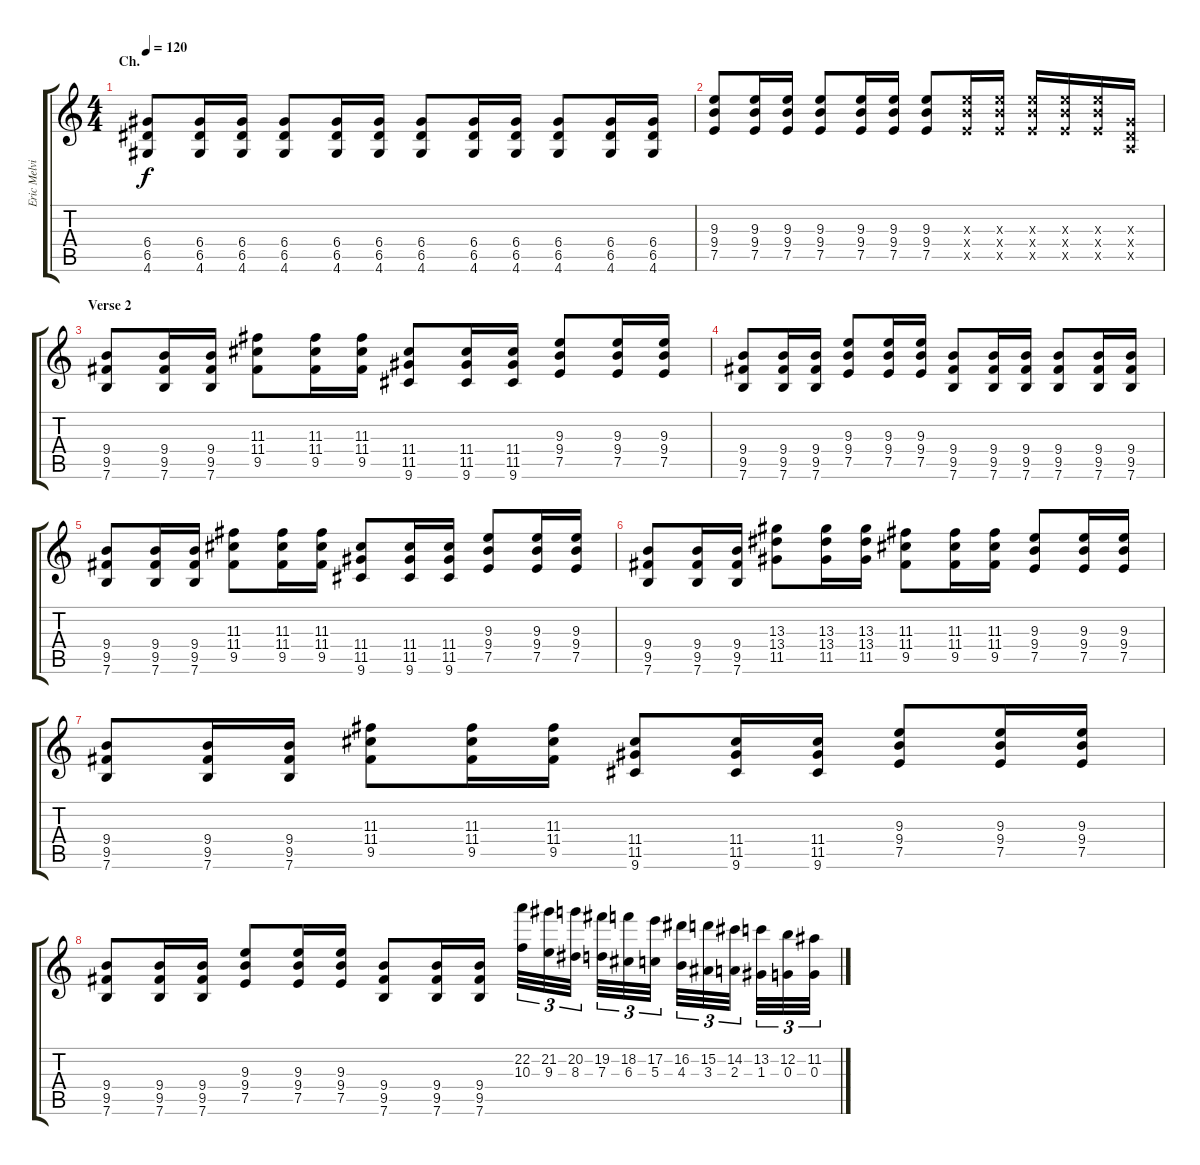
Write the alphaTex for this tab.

\track ("Eric Melvin" "Eric Melvi") {instrument overdrivenguitar}
\staff {score tabs}
\tuning (E4 B3 G3 D3 A2 E2) {hide}
\ts (4 4)
\section ("" "Ch.")
\tempo 120
\clef g2
\ks c
(6.4 6.5 4.6).8{dy f} (6.4 6.5 4.6).16 (6.4 6.5 4.6).16 (6.4 6.5 4.6).8 (6.4 6.5 4.6).16 (6.4 6.5 4.6).16 (6.4 6.5 4.6).8 (6.4 6.5 4.6).16 (6.4 6.5 4.6).16 (6.4 6.5 4.6).8 (6.4 6.5 4.6).16 (6.4 6.5 4.6).16 |
(9.3 9.4 7.5).8 (9.3 9.4 7.5).16 (9.3 9.4 7.5).16 (9.3 9.4 7.5).8 (9.3 9.4 7.5).16 (9.3 9.4 7.5).16 (9.3 9.4 7.5).8 (9.3{x} 9.4{x} 7.5{x}).16 (9.3{x} 9.4{x} 7.5{x}).16 (9.3{x} 9.4{x} 7.5{x}).16 (9.3{x} 9.4{x} 7.5{x}).16 (9.3{x} 9.4{x} 7.5{x}).16 (0.3{x} 0.4{x} 0.5{x}).16 |
\section ("" "Verse 2")
(9.4 9.5 7.6).8 (9.4 9.5 7.6).16 (9.4 9.5 7.6).16 (11.3 11.4 9.5).8 (11.3 11.4 9.5).16 (11.3 11.4 9.5).16 (11.4 11.5 9.6).8 (11.4 11.5 9.6).16 (11.4 11.5 9.6).16 (9.3 9.4 7.5).8 (9.3 9.4 7.5).16 (9.3 9.4 7.5).16 |
(9.4 9.5 7.6).8 (9.4 9.5 7.6).16 (9.4 9.5 7.6).16 (9.3 9.4 7.5).8 (9.3 9.4 7.5).16 (9.3 9.4 7.5).16 (9.4 9.5 7.6).8 (9.4 9.5 7.6).16 (9.4 9.5 7.6).16 (9.4 9.5 7.6).8 (9.4 9.5 7.6).16 (9.4 9.5 7.6).16 |
(9.4 9.5 7.6).8 (9.4 9.5 7.6).16 (9.4 9.5 7.6).16 (11.3 11.4 9.5).8 (11.3 11.4 9.5).16 (11.3 11.4 9.5).16 (11.4 11.5 9.6).8 (11.4 11.5 9.6).16 (11.4 11.5 9.6).16 (9.3 9.4 7.5).8 (9.3 9.4 7.5).16 (9.3 9.4 7.5).16 |
(9.4 9.5 7.6).8 (9.4 9.5 7.6).16 (9.4 9.5 7.6).16 (13.3 13.4 11.5).8 (13.3 13.4 11.5).16 (13.3 13.4 11.5).16 (11.3 11.4 9.5).8 (11.3 11.4 9.5).16 (11.3 11.4 9.5).16 (9.3 9.4 7.5).8 (9.3 9.4 7.5).16 (9.3 9.4 7.5).16 |
(9.4 9.5 7.6).8 (9.4 9.5 7.6).16 (9.4 9.5 7.6).16 (11.3 11.4 9.5).8 (11.3 11.4 9.5).16 (11.3 11.4 9.5).16 (11.4 11.5 9.6).8 (11.4 11.5 9.6).16 (11.4 11.5 9.6).16 (9.3 9.4 7.5).8 (9.3 9.4 7.5).16 (9.3 9.4 7.5).16 |
(9.4 9.5 7.6).8 (9.4 9.5 7.6).16 (9.4 9.5 7.6).16 (9.3 9.4 7.5).8 (9.3 9.4 7.5).16 (9.3 9.4 7.5).16 (9.4 9.5 7.6).8 (9.4 9.5 7.6).16 (9.4 9.5 7.6).16 (22.2 10.3).32{tu (3 2)} (21.2 9.3).32{tu (3 2)} (20.2 8.3).32{tu (3 2)} (19.2 7.3).32{tu (3 2)} (18.2 6.3).32{tu (3 2)} (17.2 5.3).32{tu (3 2)} (16.2 4.3).32{tu (3 2)} (15.2 3.3).32{tu (3 2)} (14.2 2.3).32{tu (3 2)} (13.2 1.3).32{tu (3 2)} (12.2 0.3).32{tu (3 2)} (11.2 0.3).32{tu (3 2)}
